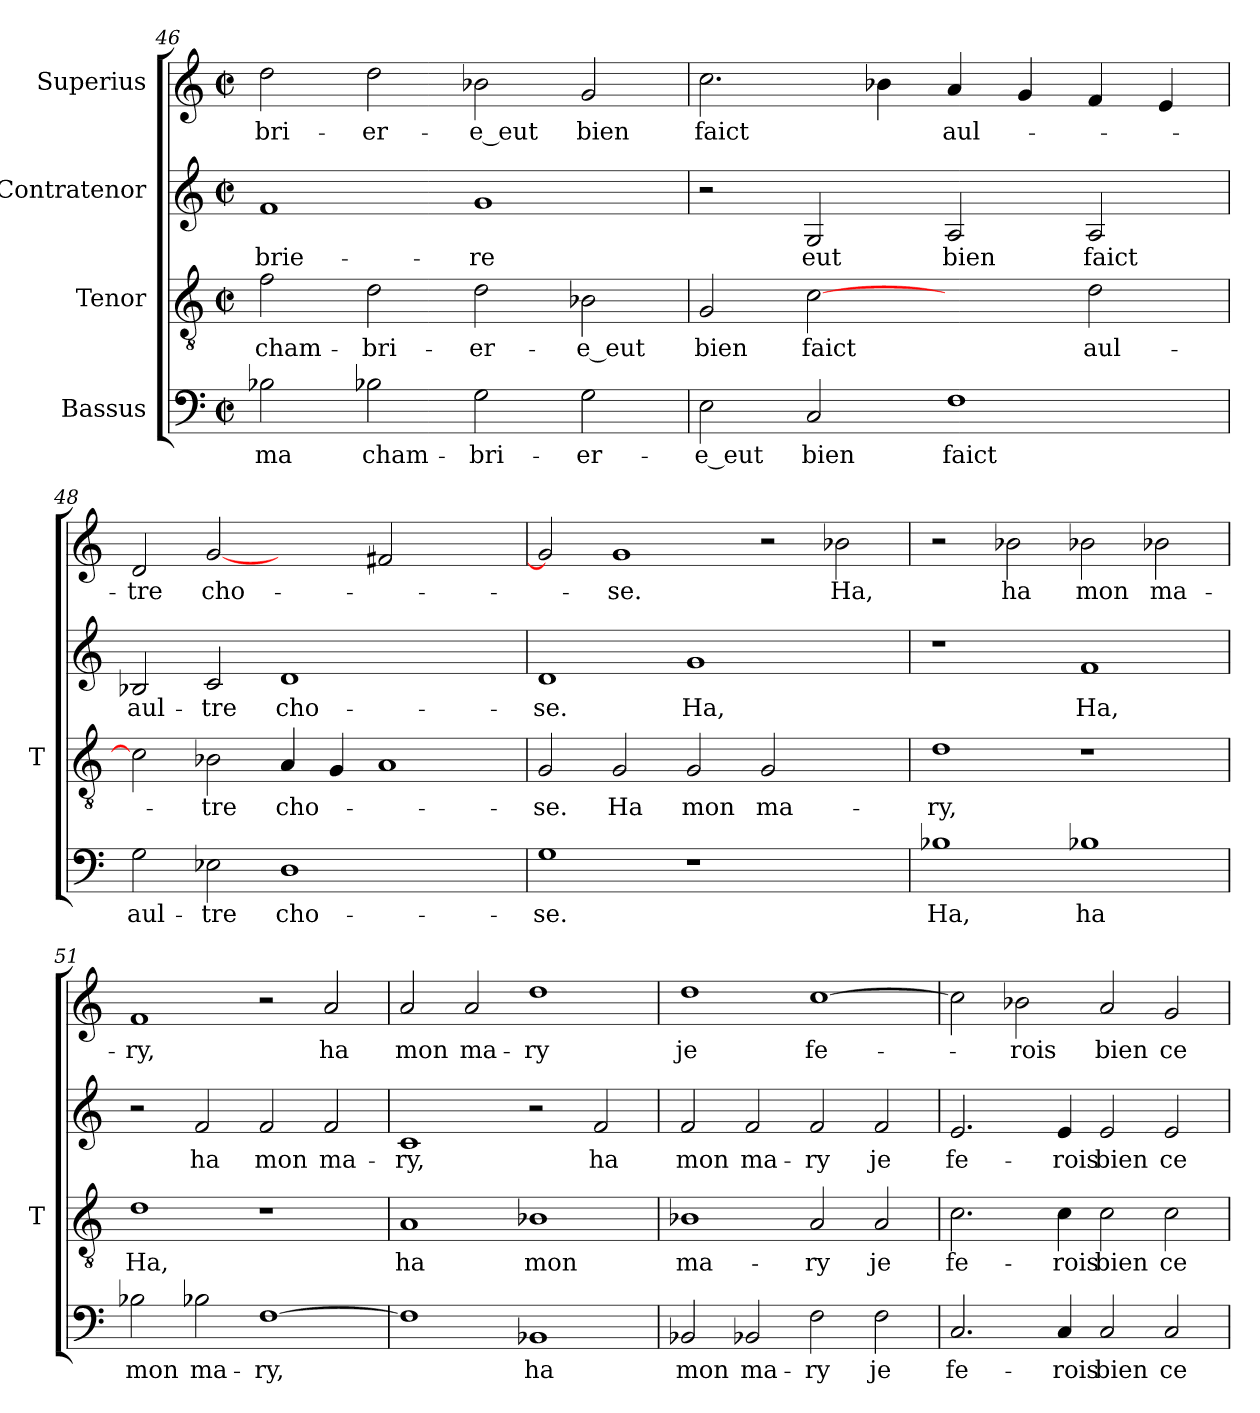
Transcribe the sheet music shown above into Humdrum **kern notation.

**kern	**text	**kern	**text	**kern	**text	**kern	**text
*part4	*part4	*part3	*part3	*part2	*part2	*part1	*part1
*staff4	*staff4	*staff3	*staff3	*staff2	*staff2	*staff1	*staff1
*I"Bassus	*	*I"Tenor	*	*I"Contratenor	*	*I"Superius	*
*	*	*I'T	*	*	*	*	*
!!LO:PB:g=z
*clefF4	*	*clefGv2	*	*clefG2	*	*clefG2	*
*k[]	*	*k[]	*	*k[]	*	*k[]	*
*C:	*	*C:	*	*C:	*	*C:	*
*M2/2	*	*M2/2	*	*M2/2	*	*M2/2	*
*met(c|)	*	*met(c|)	*	*met(c|)	*	*met(c|)	*
=46	=46	=46	=46	=46	=46	=46	=46
2B-X	-ma	2f	cham-	1f	brie-	2dd	bri-
2B-X	cham-	2d	bri-	.	.	2dd	er-
2G	bri-	2d	er-	1g	-re	2b-X	-e_eut
2G	er-	2B-X	-e_eut	.	.	2g	-bien
=47	=47	=47	=47	=47	=47	=47	=47
2E	-e_eut	2G	-bien	2r	.	2.cc	-faict
2C	-bien	[2c	-faict	2G	-eut	.	.
.	.	.	.	.	.	4b-X	.
1F	-faict	2ryy	.	2A	-bien	4a	aul-
.	.	.	.	.	.	4g	.
.	.	2d	aul-	2A	-faict	4f	.
.	.	.	.	.	.	4e	.
=48	=48	=48	=48	=48	=48	=48	=48
2G	aul-	2c]	.	2B-X	aul-	2d	-tre
2E-X	-tre	2B-X	-tre	2c	-tre	[2g	cho-
1D	cho-	4A	cho-	1d	cho-	2ryy	.
.	.	4G	.	.	.	.	.
.	.	1A	.	.	.	2f#X	.
2ryy	.	.	.	2ryy	.	2ryy	.
=49	=49	=49	=49	=49	=49	=49	=49
1G	-se.	2G	-se.	1d	-se.	2g]	.
.	.	2G	-Ha	.	.	1g	-se.
1r	.	2G	-mon	1g	-Ha,	.	.
.	.	2G	ma-	.	.	2r	.
2ryy	.	2ryy	.	2ryy	.	2b-X	-Ha,
!!LO:LB:g=z
=50	=50	=50	=50	=50	=50	=50	=50
1B-X	-Ha,	1d	-ry,	1r	.	2r	.
.	.	.	.	.	.	2b-X	-ha
1B-X	-ha	1r	.	1f	-Ha,	2b-X	-mon
.	.	.	.	.	.	2b-X	ma-
=51	=51	=51	=51	=51	=51	=51	=51
2B-X	-mon	1d	-Ha,	2r	.	1f	-ry,
2B-X	ma-	.	.	2f	-ha	.	.
[1F	-ry,	1r	.	2f	-mon	2r	.
.	.	.	.	2f	ma-	2a	-ha
=52	=52	=52	=52	=52	=52	=52	=52
1F]	.	1A	-ha	1c	-ry,	2a	-mon
.	.	.	.	.	.	2a	ma-
1BB-X	-ha	1B-X	-mon	2r	.	1dd	-ry
.	.	.	.	2f	-ha	.	.
=53	=53	=53	=53	=53	=53	=53	=53
2BB-X	-mon	1B-X	ma-	2f	-mon	1dd	-je
2BB-X	ma-	.	.	2f	ma-	.	.
2F	-ry	2A	-ry	2f	-ry	[1cc	fe-
2F	-je	2A	-je	2f	-je	.	.
=54	=54	=54	=54	=54	=54	=54	=54
2.C	fe-	2.c	fe-	2.e	fe-	2cc]	.
.	.	.	.	.	.	2b-X	-rois
4C	-rois	4c	-rois	4e	-rois	.	.
2C	-bien	2c	-bien	2e	-bien	2a	-bien
2C	ce-	2c	ce-	2e	ce-	2g	ce-
=	=	=	=	=	=	=	=
*-	*-	*-	*-	*-	*-	*-	*-
